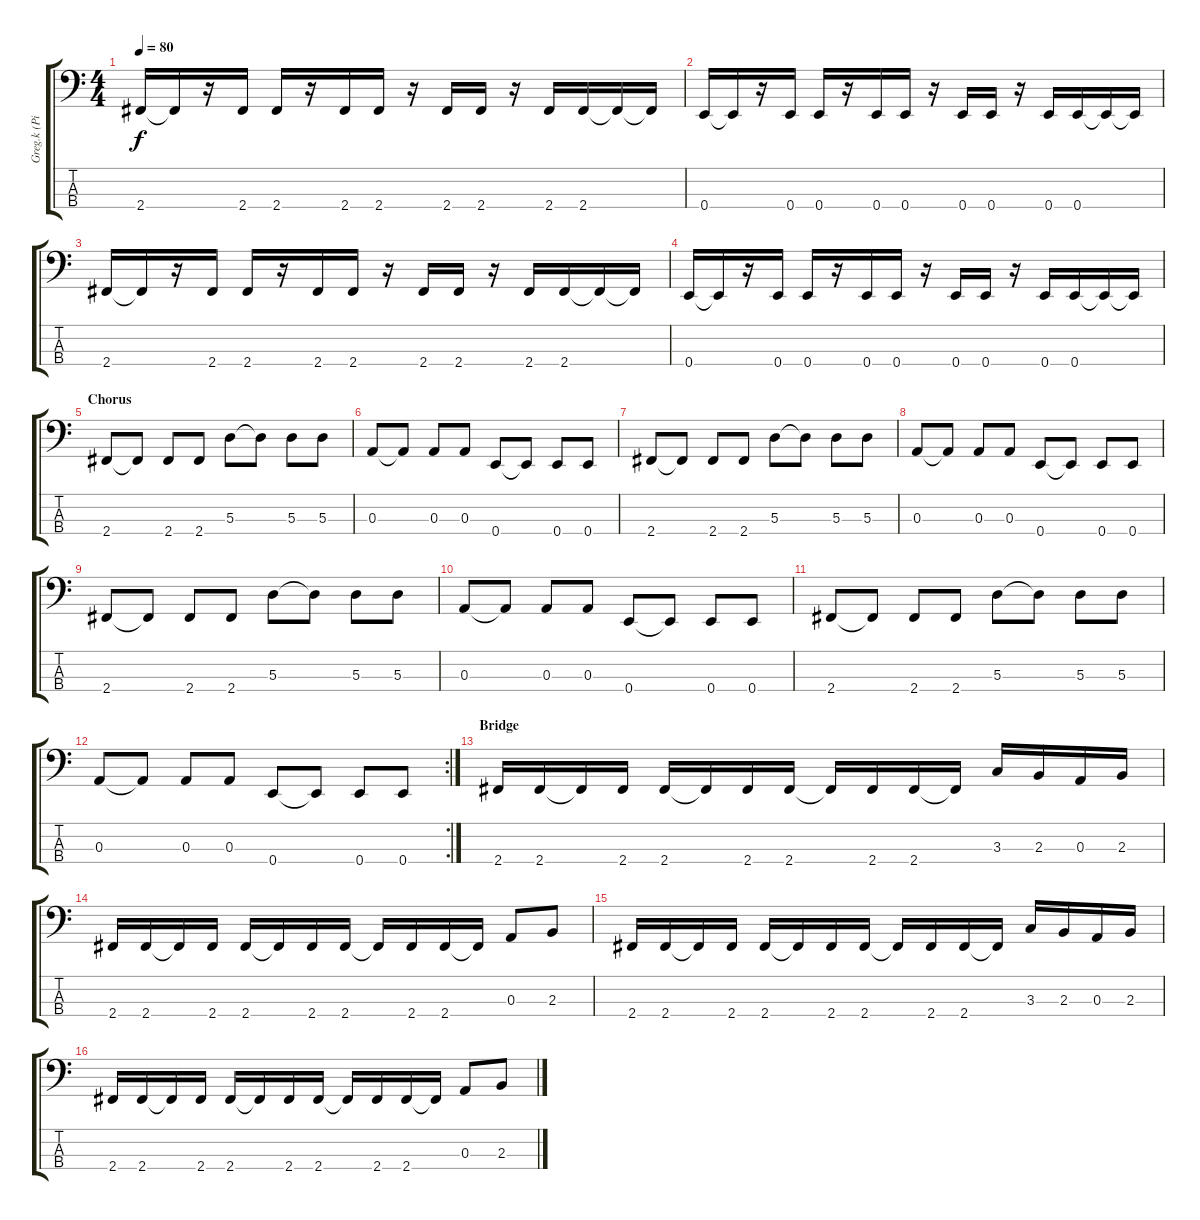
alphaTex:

\track ("Greg.k (Pick bass)" "Greg.k (Pi") {instrument electricbassfinger}
\staff {score tabs}
\tuning (G2 D2 A1 E1) {hide}
\ts (4 4)
\tempo 80
\clef f4
\ks c
2.4.16{dy f} 2.4{t}.16 r.16 2.4.16 2.4.16 r.16 2.4.16 2.4.16 r.16 2.4.16 2.4.16 r.16 2.4.16 2.4.16 2.4{t}.16 2.4{t}.16 |
0.4.16 0.4{t}.16 r.16 0.4.16 0.4.16 r.16 0.4.16 0.4.16 r.16 0.4.16 0.4.16 r.16 0.4.16 0.4.16 0.4{t}.16 0.4{t}.16 |
2.4.16 2.4{t}.16 r.16 2.4.16 2.4.16 r.16 2.4.16 2.4.16 r.16 2.4.16 2.4.16 r.16 2.4.16 2.4.16 2.4{t}.16 2.4{t}.16 |
0.4.16 0.4{t}.16 r.16 0.4.16 0.4.16 r.16 0.4.16 0.4.16 r.16 0.4.16 0.4.16 r.16 0.4.16 0.4.16 0.4{t}.16 0.4{t}.16 |
\section ("" "Chorus")
2.4.8 2.4{t}.8 2.4.8 2.4.8 5.3.8 5.3{t}.8 5.3.8 5.3.8 |
0.3.8 0.3{t}.8 0.3.8 0.3.8 0.4.8 0.4{t}.8 0.4.8 0.4.8 |
2.4.8 2.4{t}.8 2.4.8 2.4.8 5.3.8 5.3{t}.8 5.3.8 5.3.8 |
0.3.8 0.3{t}.8 0.3.8 0.3.8 0.4.8 0.4{t}.8 0.4.8 0.4.8 |
2.4.8 2.4{t}.8 2.4.8 2.4.8 5.3.8 5.3{t}.8 5.3.8 5.3.8 |
0.3.8 0.3{t}.8 0.3.8 0.3.8 0.4.8 0.4{t}.8 0.4.8 0.4.8 |
2.4.8 2.4{t}.8 2.4.8 2.4.8 5.3.8 5.3{t}.8 5.3.8 5.3.8 |
\rc 2
0.3.8 0.3{t}.8 0.3.8 0.3.8 0.4.8 0.4{t}.8 0.4.8 0.4.8 |
\section ("" "Bridge")
2.4.16 2.4.16 2.4{t}.16 2.4.16 2.4.16 2.4{t}.16 2.4.16 2.4.16 2.4{t}.16 2.4.16 2.4.16 2.4{t}.16 3.3.16 2.3.16 0.3.16 2.3.16 |
2.4.16 2.4.16 2.4{t}.16 2.4.16 2.4.16 2.4{t}.16 2.4.16 2.4.16 2.4{t}.16 2.4.16 2.4.16 2.4{t}.16 0.3.8 2.3.8 |
2.4.16 2.4.16 2.4{t}.16 2.4.16 2.4.16 2.4{t}.16 2.4.16 2.4.16 2.4{t}.16 2.4.16 2.4.16 2.4{t}.16 3.3.16 2.3.16 0.3.16 2.3.16 |
2.4.16 2.4.16 2.4{t}.16 2.4.16 2.4.16 2.4{t}.16 2.4.16 2.4.16 2.4{t}.16 2.4.16 2.4.16 2.4{t}.16 0.3.8 2.3.8
